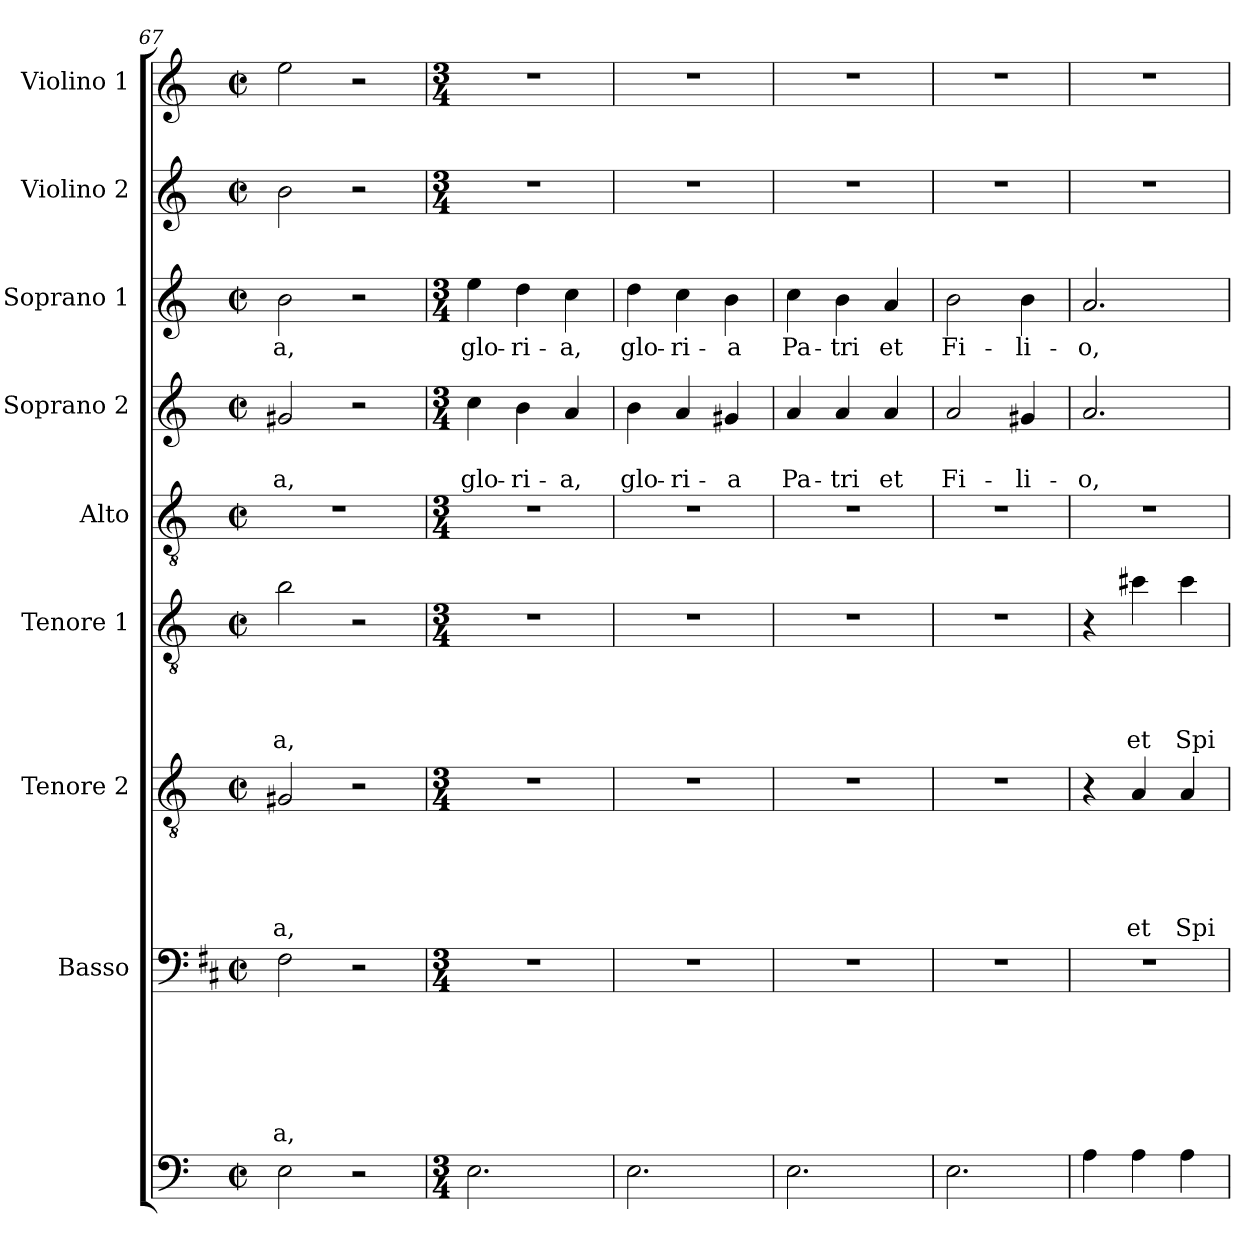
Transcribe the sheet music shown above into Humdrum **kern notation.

**kern	**kern	**text	**text	**text	**text	**text	**text	**kern	**text	**text	**text	**text	**text	**kern	**text	**text	**text	**text	**kern	**kern	**text	**text	**kern	**text	**kern	**kern
*part9	*part8	*part8	*part8	*part8	*part8	*part8	*part8	*part7	*part7	*part7	*part7	*part7	*part7	*part6	*part6	*part6	*part6	*part6	*part5	*part4	*part4	*part4	*part3	*part3	*part2	*part1
*staff9	*staff8	*staff8	*staff8	*staff8	*staff8	*staff8	*staff8	*staff7	*staff7	*staff7	*staff7	*staff7	*staff7	*staff6	*staff6	*staff6	*staff6	*staff6	*staff5	*staff4	*staff4	*staff4	*staff3	*staff3	*staff2	*staff1
*	*I"Basso	*	*	*	*	*	*	*I"Tenore 2	*	*	*	*	*	*I"Tenore 1	*	*	*	*	*I"Alto	*I"Soprano 2	*	*	*I"Soprano 1	*	*I"Violino 2	*I"Violino 1
*clefF4	*clefF4	*	*	*	*	*	*	*clefGv2	*	*	*	*	*	*clefGv2	*	*	*	*	*clefGv2	*clefG2	*	*	*clefG2	*	*clefG2	*clefG2
*	*ITrd1c2	*	*	*	*	*	*	*	*	*	*	*	*	*ITrd8c14	*	*	*	*	*	*	*	*	*	*	*	*
*k[]	*k[]	*	*	*	*	*	*	*k[]	*	*	*	*	*	*k[]	*	*	*	*	*k[]	*k[]	*	*	*k[]	*	*k[]	*k[]
*C:	*C:	*	*	*	*	*	*	*C:	*	*	*	*	*	*C:	*	*	*	*	*C:	*C:	*	*	*C:	*	*C:	*C:
*M2/2	*M2/2	*	*	*	*	*	*	*M2/2	*	*	*	*	*	*M2/2	*	*	*	*	*M2/2	*M2/2	*	*	*M2/2	*	*M2/2	*M2/2
*met(c|)	*met(c|)	*	*	*	*	*	*	*met(c|)	*	*	*	*	*	*met(c|)	*	*	*	*	*met(c|)	*met(c|)	*	*	*met(c|)	*	*met(c|)	*met(c|)
=67	=67	=67	=67	=67	=67	=67	=67	=67	=67	=67	=67	=67	=67	=67	=67	=67	=67	=67	=67	=67	=67	=67	=67	=67	=67	=67
!	!	!	!	!	!	!	!LO:LY:b	!	!	!	!	!	!LO:LY:b	!	!	!	!	!LO:LY:b	!	!	!	!LO:LY:b	!	!LO:LY:b	!	!
2E\	2E\	.	.	.	.	.	-a,	2G#X/	.	.	.	.	-a,	2B\	.	.	.	-a,	1r	2g#X/	.	-a,	2b\	-a,	2b\	2ee\
2r	2r	.	.	.	.	.	.	2r	.	.	.	.	.	2r	.	.	.	.	.	2r	.	.	2r	.	2r	2r
=68	=68	=68	=68	=68	=68	=68	=68	=68	=68	=68	=68	=68	=68	=68	=68	=68	=68	=68	=68	=68	=68	=68	=68	=68	=68	=68
*M3/4	*M3/4	*	*	*	*	*	*	*M3/4	*	*	*	*	*	*M3/4	*	*	*	*	*M3/4	*M3/4	*	*	*M3/4	*	*M3/4	*M3/4
!	!	!	!	!	!	!	!	!	!	!	!	!	!	!	!	!	!	!	!	!	!	!LO:LY:b	!	!LO:LY:b	!	!
2.E\	2.r	.	.	.	.	.	.	2.r	.	.	.	.	.	2.r	.	.	.	.	2.r	4cc\	.	glo-	4ee\	glo-	2.r	2.r
!	!	!	!	!	!	!	!	!	!	!	!	!	!	!	!	!	!	!	!	!	!	!LO:LY:b	!	!LO:LY:b	!	!
.	.	.	.	.	.	.	.	.	.	.	.	.	.	.	.	.	.	.	.	4b\	.	-ri-	4dd\	-ri-	.	.
!	!	!	!	!	!	!	!	!	!	!	!	!	!	!	!	!	!	!	!	!	!	!LO:LY:b	!	!LO:LY:b	!	!
.	.	.	.	.	.	.	.	.	.	.	.	.	.	.	.	.	.	.	.	4a/	.	-a,	4cc\	-a,	.	.
=69	=69	=69	=69	=69	=69	=69	=69	=69	=69	=69	=69	=69	=69	=69	=69	=69	=69	=69	=69	=69	=69	=69	=69	=69	=69	=69
!	!	!	!	!	!	!	!	!	!	!	!	!	!	!	!	!	!	!	!	!	!	!LO:LY:b	!	!LO:LY:b	!	!
2.E\	2.r	.	.	.	.	.	.	2.r	.	.	.	.	.	2.r	.	.	.	.	2.r	4b\	.	glo-	4dd\	glo-	2.r	2.r
!	!	!	!	!	!	!	!	!	!	!	!	!	!	!	!	!	!	!	!	!	!	!LO:LY:b	!	!LO:LY:b	!	!
.	.	.	.	.	.	.	.	.	.	.	.	.	.	.	.	.	.	.	.	4a/	.	-ri-	4cc\	-ri-	.	.
!	!	!	!	!	!	!	!	!	!	!	!	!	!	!	!	!	!	!	!	!	!	!LO:LY:b	!	!LO:LY:b	!	!
.	.	.	.	.	.	.	.	.	.	.	.	.	.	.	.	.	.	.	.	4g#X/	.	-a	4b\	-a	.	.
=70	=70	=70	=70	=70	=70	=70	=70	=70	=70	=70	=70	=70	=70	=70	=70	=70	=70	=70	=70	=70	=70	=70	=70	=70	=70	=70
!	!	!	!	!	!	!	!	!	!	!	!	!	!	!	!	!	!	!	!	!	!	!LO:LY:b	!	!LO:LY:b	!	!
2.E\	2.r	.	.	.	.	.	.	2.r	.	.	.	.	.	2.r	.	.	.	.	2.r	4a/	.	Pa-	4cc\	Pa-	2.r	2.r
!	!	!	!	!	!	!	!	!	!	!	!	!	!	!	!	!	!	!	!	!	!	!LO:LY:b	!	!LO:LY:b	!	!
.	.	.	.	.	.	.	.	.	.	.	.	.	.	.	.	.	.	.	.	4a/	.	-tri	4b\	-tri	.	.
!	!	!	!	!	!	!	!	!	!	!	!	!	!	!	!	!	!	!	!	!	!	!LO:LY:b	!	!LO:LY:b	!	!
.	.	.	.	.	.	.	.	.	.	.	.	.	.	.	.	.	.	.	.	4a/	.	et	4a/	et	.	.
=71	=71	=71	=71	=71	=71	=71	=71	=71	=71	=71	=71	=71	=71	=71	=71	=71	=71	=71	=71	=71	=71	=71	=71	=71	=71	=71
!	!	!	!	!	!	!	!	!	!	!	!	!	!	!	!	!	!	!	!	!	!	!LO:LY:b	!	!LO:LY:b	!	!
2.E\	2.r	.	.	.	.	.	.	2.r	.	.	.	.	.	2.r	.	.	.	.	2.r	2a/	.	Fi-	2b\	Fi-	2.r	2.r
!	!	!	!	!	!	!	!	!	!	!	!	!	!	!	!	!	!	!	!	!	!	!LO:LY:b	!	!LO:LY:b	!	!
.	.	.	.	.	.	.	.	.	.	.	.	.	.	.	.	.	.	.	.	4g#X/	.	-li-	4b\	-li-	.	.
!!LO:PB:g=z
=72	=72	=72	=72	=72	=72	=72	=72	=72	=72	=72	=72	=72	=72	=72	=72	=72	=72	=72	=72	=72	=72	=72	=72	=72	=72	=72
!	!	!	!	!	!	!	!	!	!	!	!	!	!	!	!	!	!	!	!	!	!	!LO:LY:b	!	!LO:LY:b	!	!
4A\	2.r	.	.	.	.	.	.	4r	.	.	.	.	.	4r	.	.	.	.	2.r	2.a/	.	-o,	2.a/	-o,	2.r	2.r
!	!	!	!	!	!	!	!	!	!	!	!	!	!LO:LY:b	!	!	!	!	!LO:LY:b	!	!	!	!	!	!	!	!
4A\	.	.	.	.	.	.	.	4A/	.	.	.	.	et	4c#X\	.	.	.	et	.	.	.	.	.	.	.	.
!	!	!	!	!	!	!	!	!	!	!	!	!	!LO:LY:b	!	!	!	!	!LO:LY:b	!	!	!	!	!	!	!	!
4A\	.	.	.	.	.	.	.	4A/	.	.	.	.	Spi-	4c#\	.	.	.	Spi-	.	.	.	.	.	.	.	.
=	=	=	=	=	=	=	=	=	=	=	=	=	=	=	=	=	=	=	=	=	=	=	=	=	=	=
*-	*-	*-	*-	*-	*-	*-	*-	*-	*-	*-	*-	*-	*-	*-	*-	*-	*-	*-	*-	*-	*-	*-	*-	*-	*-	*-
